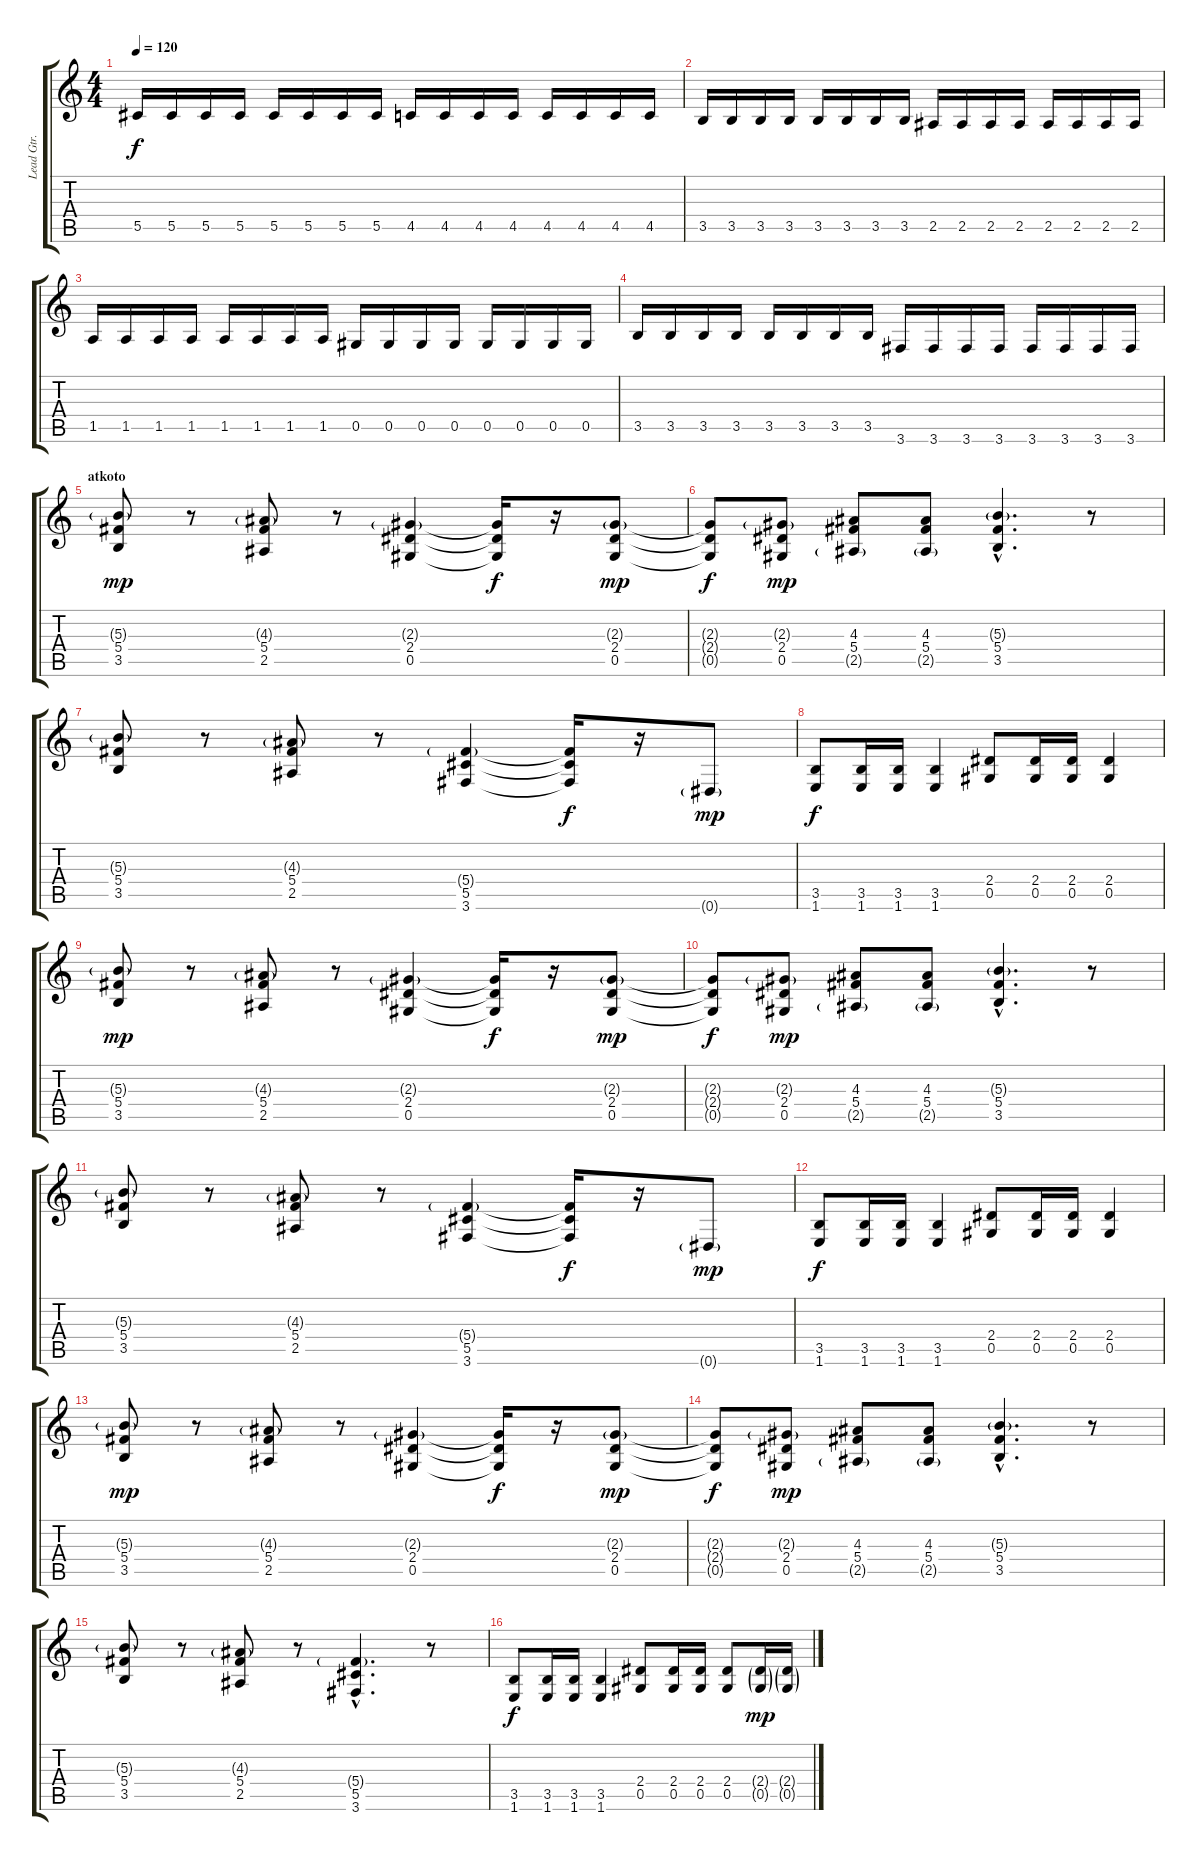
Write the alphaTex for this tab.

\track ("Lead Gtr." "Lead Gtr.") {instrument overdrivenguitar}
\staff {score tabs}
\tuning (Eb4 Bb3 Gb3 Db3 Ab2 Eb2) {hide}
\ts (4 4)
\tempo 120
\clef g2
\ks c
5.5.16{dy f} 5.5.16 5.5.16 5.5.16 5.5.16 5.5.16 5.5.16 5.5.16 4.5.16 4.5.16 4.5.16 4.5.16 4.5.16 4.5.16 4.5.16 4.5.16 |
3.5.16 3.5.16 3.5.16 3.5.16 3.5.16 3.5.16 3.5.16 3.5.16 2.5.16 2.5.16 2.5.16 2.5.16 2.5.16 2.5.16 2.5.16 2.5.16 |
1.5.16 1.5.16 1.5.16 1.5.16 1.5.16 1.5.16 1.5.16 1.5.16 0.5.16 0.5.16 0.5.16 0.5.16 0.5.16 0.5.16 0.5.16 0.5.16 |
3.5.16 3.5.16 3.5.16 3.5.16 3.5.16 3.5.16 3.5.16 3.5.16 3.6.16 3.6.16 3.6.16 3.6.16 3.6.16 3.6.16 3.6.16 3.6.16 |
\section ("" "atkoto")
(5.3{g} 5.4 3.5).8{dy mp} r.8 (4.3{g} 5.4 2.5).8 r.8 (2.3{g} 2.4 0.5).4 (2.3{t} 2.4{t} 0.5{t}).16{dy f} r.16 (2.3{g} 2.4 0.5).8{dy mp} |
(2.3{t} 2.4{t} 0.5{t}).8{dy f} (2.3{g} 2.4 0.5).8{dy mp} (4.3 5.4 2.5{g}).8 (4.3 5.4 2.5{g}).8 (5.3{g hac} 5.4{hac} 3.5{hac}).4{d} r.8 |
(5.3{g} 5.4 3.5).8 r.8 (4.3{g} 5.4 2.5).8 r.8 (5.4{g} 5.5 3.6).4 (5.4{t} 5.5{t} 3.6{t}).16{dy f} r.16 0.6{g}.8{dy mp} |
(3.5 1.6).8{dy f} (3.5 1.6).16 (3.5 1.6).16 (3.5 1.6).4 (2.4 0.5).8 (2.4 0.5).16 (2.4 0.5).16 (2.4 0.5).4 |
(5.3{g} 5.4 3.5).8{dy mp} r.8 (4.3{g} 5.4 2.5).8 r.8 (2.3{g} 2.4 0.5).4 (2.3{t} 2.4{t} 0.5{t}).16{dy f} r.16 (2.3{g} 2.4 0.5).8{dy mp} |
(2.3{t} 2.4{t} 0.5{t}).8{dy f} (2.3{g} 2.4 0.5).8{dy mp} (4.3 5.4 2.5{g}).8 (4.3 5.4 2.5{g}).8 (5.3{g hac} 5.4{hac} 3.5{hac}).4{d} r.8 |
(5.3{g} 5.4 3.5).8 r.8 (4.3{g} 5.4 2.5).8 r.8 (5.4{g} 5.5 3.6).4 (5.4{t} 5.5{t} 3.6{t}).16{dy f} r.16 0.6{g}.8{dy mp} |
(3.5 1.6).8{dy f} (3.5 1.6).16 (3.5 1.6).16 (3.5 1.6).4 (2.4 0.5).8 (2.4 0.5).16 (2.4 0.5).16 (2.4 0.5).4 |
(5.3{g} 5.4 3.5).8{dy mp} r.8 (4.3{g} 5.4 2.5).8 r.8 (2.3{g} 2.4 0.5).4 (2.3{t} 2.4{t} 0.5{t}).16{dy f} r.16 (2.3{g} 2.4 0.5).8{dy mp} |
(2.3{t} 2.4{t} 0.5{t}).8{dy f} (2.3{g} 2.4 0.5).8{dy mp} (4.3 5.4 2.5{g}).8 (4.3 5.4 2.5{g}).8 (5.3{g hac} 5.4{hac} 3.5{hac}).4{d} r.8 |
(5.3{g} 5.4 3.5).8 r.8 (4.3{g} 5.4 2.5).8 r.8 (5.4{g hac} 5.5{hac} 3.6{hac}).4{d} r.8 |
(3.5 1.6).8{dy f} (3.5 1.6).16 (3.5 1.6).16 (3.5 1.6).4 (2.4 0.5).8 (2.4 0.5).16 (2.4 0.5).16 (2.4 0.5).8 (2.4{g} 0.5{g}).16{dy mp} (2.4{g} 0.5{g}).16
